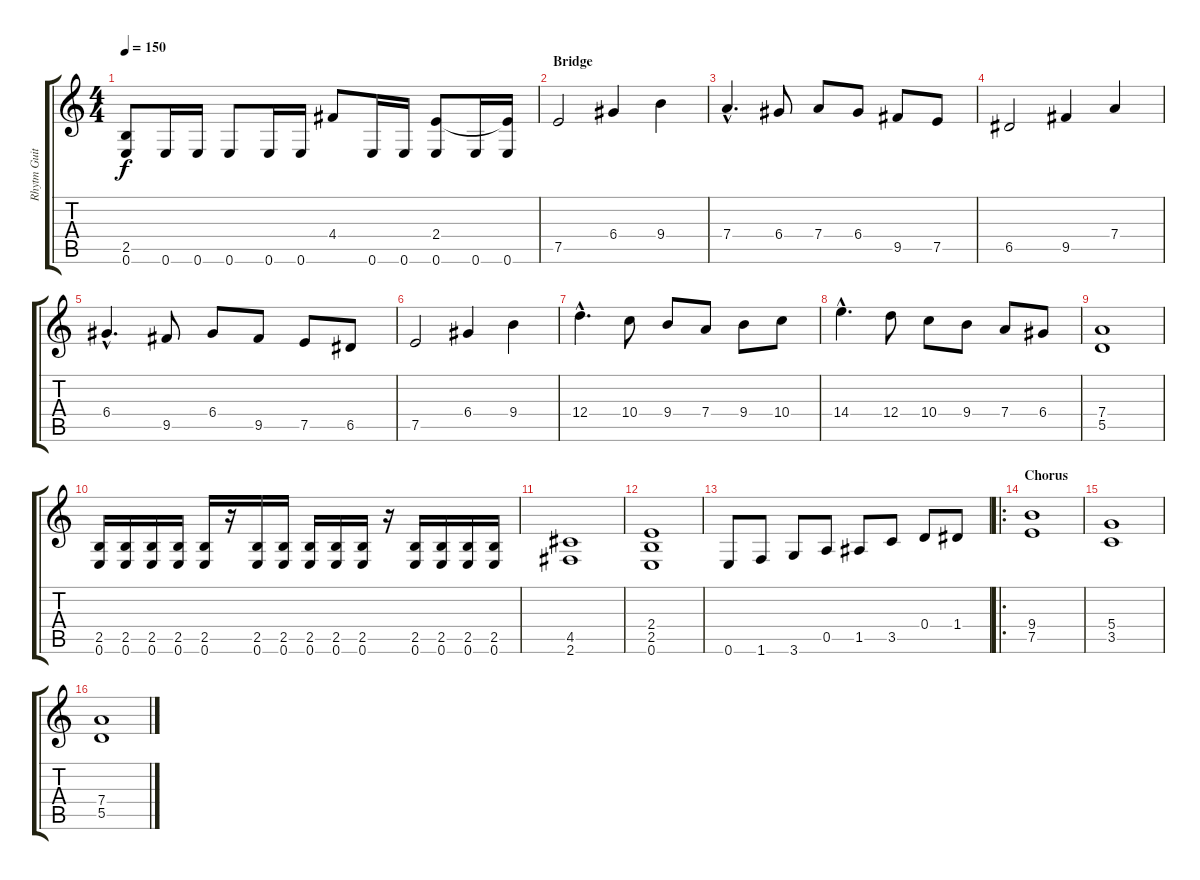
\track ("Rhytm Guitar" "Rhytm Guit") {instrument distortionguitar}
\staff {score tabs}
\tuning (E4 B3 G3 D3 A2 E2) {hide}
\ts (4 4)
\tempo 150
\clef g2
\ks c
(2.5 0.6).8{dy f} 0.6.16 0.6.16 0.6.8 0.6.16 0.6.16 4.4.8 0.6.16 0.6.16 (2.4 0.6).8 0.6.16 (2.4{t} 0.6).16 |
\section ("" "Bridge")
7.5.2 6.4.4 9.4.4 |
7.4{hac}.4{d} 6.4.8 7.4.8 6.4.8 9.5.8 7.5.8 |
6.5.2 9.5.4 7.4.4 |
6.4{hac}.4{d} 9.5.8 6.4.8 9.5.8 7.5.8 6.5.8 |
7.5.2 6.4.4 9.4.4 |
12.4{hac}.4{d} 10.4.8 9.4.8 7.4.8 9.4.8 10.4.8 |
14.4{hac}.4{d} 12.4.8 10.4.8 9.4.8 7.4.8 6.4.8 |
(7.4 5.5).1 |
(2.5 0.6).16 (2.5 0.6).16 (2.5 0.6).16 (2.5 0.6).16 (2.5 0.6).16 r.16 (2.5 0.6).16 (2.5 0.6).16 (2.5 0.6).16 (2.5 0.6).16 (2.5 0.6).16 r.16 (2.5 0.6).16 (2.5 0.6).16 (2.5 0.6).16 (2.5 0.6).16 |
(4.5 2.6).1 |
(2.4 2.5 0.6).1 |
0.6.8 1.6.8 3.6.8 0.5.8 1.5.8 3.5.8 0.4.8 1.4.8 |
\ro
\section ("" "Chorus")
(9.4 7.5).1 |
(5.4 3.5).1 |
(7.4 5.5).1
